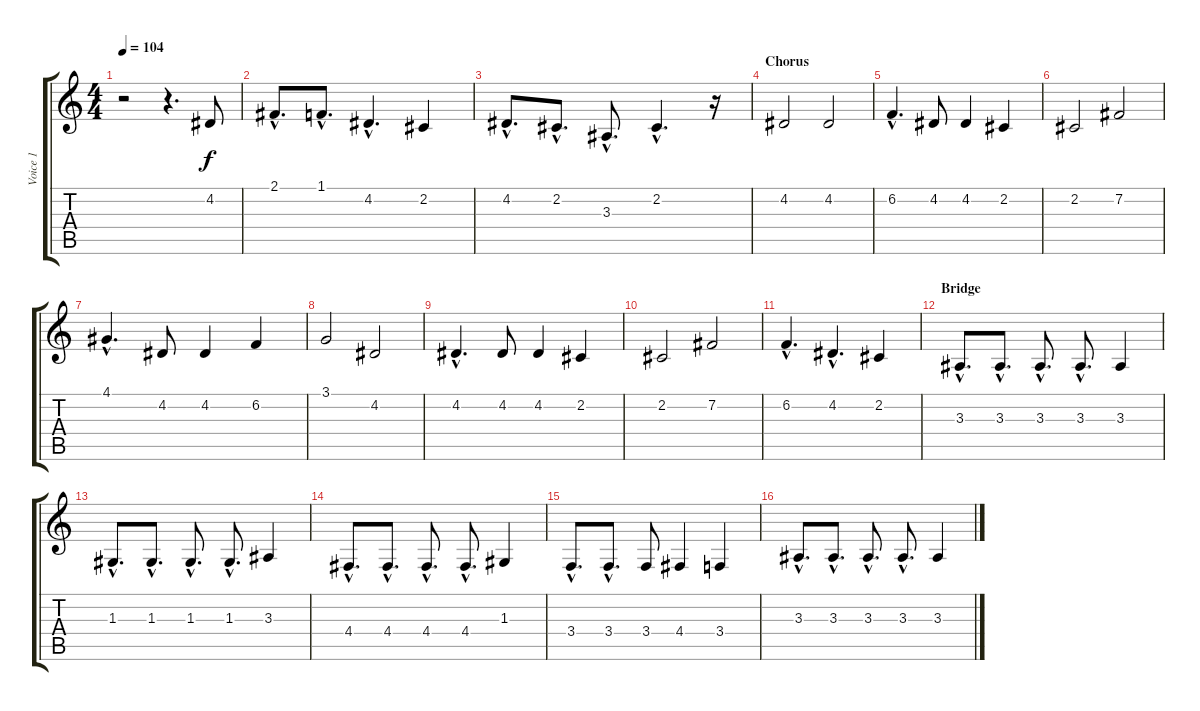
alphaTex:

\track ("Voice 1" "Voice 1") {instrument cello}
\staff {score tabs}
\tuning (E4 B3 G3 D3 A2 E2) {hide}
\ts (4 4)
\tempo 104
\clef g2
\ks c
r.2{dy f} r.4{d} 4.2.8 |
2.1{hac}.8{d} 1.1{hac}.8{d} 4.2{hac}.4{d} 2.2.4 |
4.2{hac}.8{d} 2.2{hac}.8{d} 3.3{hac}.8{d} 2.2{hac}.4{d} r.16 |
\section ("" "Chorus")
4.2.2{volume 13 instrument clarinet} 4.2.2 |
6.2{hac}.4{d} 4.2.8 4.2.4 2.2.4 |
2.2.2 7.2.2 |
4.1{hac}.4{d} 4.2.8 4.2.4 6.2.4 |
3.1.2 4.2.2 |
4.2{hac}.4{d} 4.2.8 4.2.4 2.2.4 |
2.2.2 7.2.2 |
6.2{hac}.4{d} 4.2{hac}.4{d} 2.2.4 |
\section ("" "Bridge")
3.3{hac}.8{d volume 9 instrument clarinet} 3.3{hac}.8{d} 3.3{hac}.8{d} 3.3{hac}.8{d} 3.3.4 |
1.3{hac}.8{d} 1.3{hac}.8{d} 1.3{hac}.8{d} 1.3{hac}.8{d} 3.3.4 |
4.4{hac}.8{d} 4.4{hac}.8{d} 4.4{hac}.8{d} 4.4{hac}.8{d} 1.3.4 |
3.4{hac}.8{d} 3.4{hac}.8{d} 3.4.8 4.4.4 3.4.4 |
3.3{hac}.8{d} 3.3{hac}.8{d} 3.3{hac}.8{d} 3.3{hac}.8{d} 3.3.4
